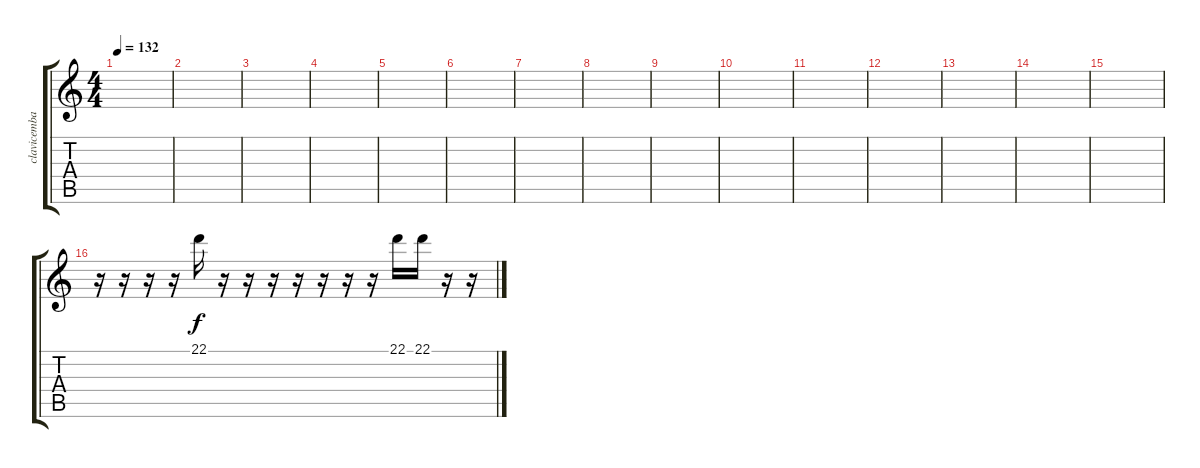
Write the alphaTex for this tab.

\track ("clavicembalo" "clavicemba") {instrument harpsichord}
\staff {score tabs}
\tuning (E4 B3 G3 D3 A2 E2) {hide}
\ts (4 4)
\tempo 132
\clef g2
\ks c
|
|
|
|
|
|
|
|
|
|
|
|
|
|
|
r.16 r.16 r.16 r.16 22.1.16 r.16 r.16 r.16 r.16 r.16 r.16 r.16 22.1.16 22.1.16 r.16 r.16
